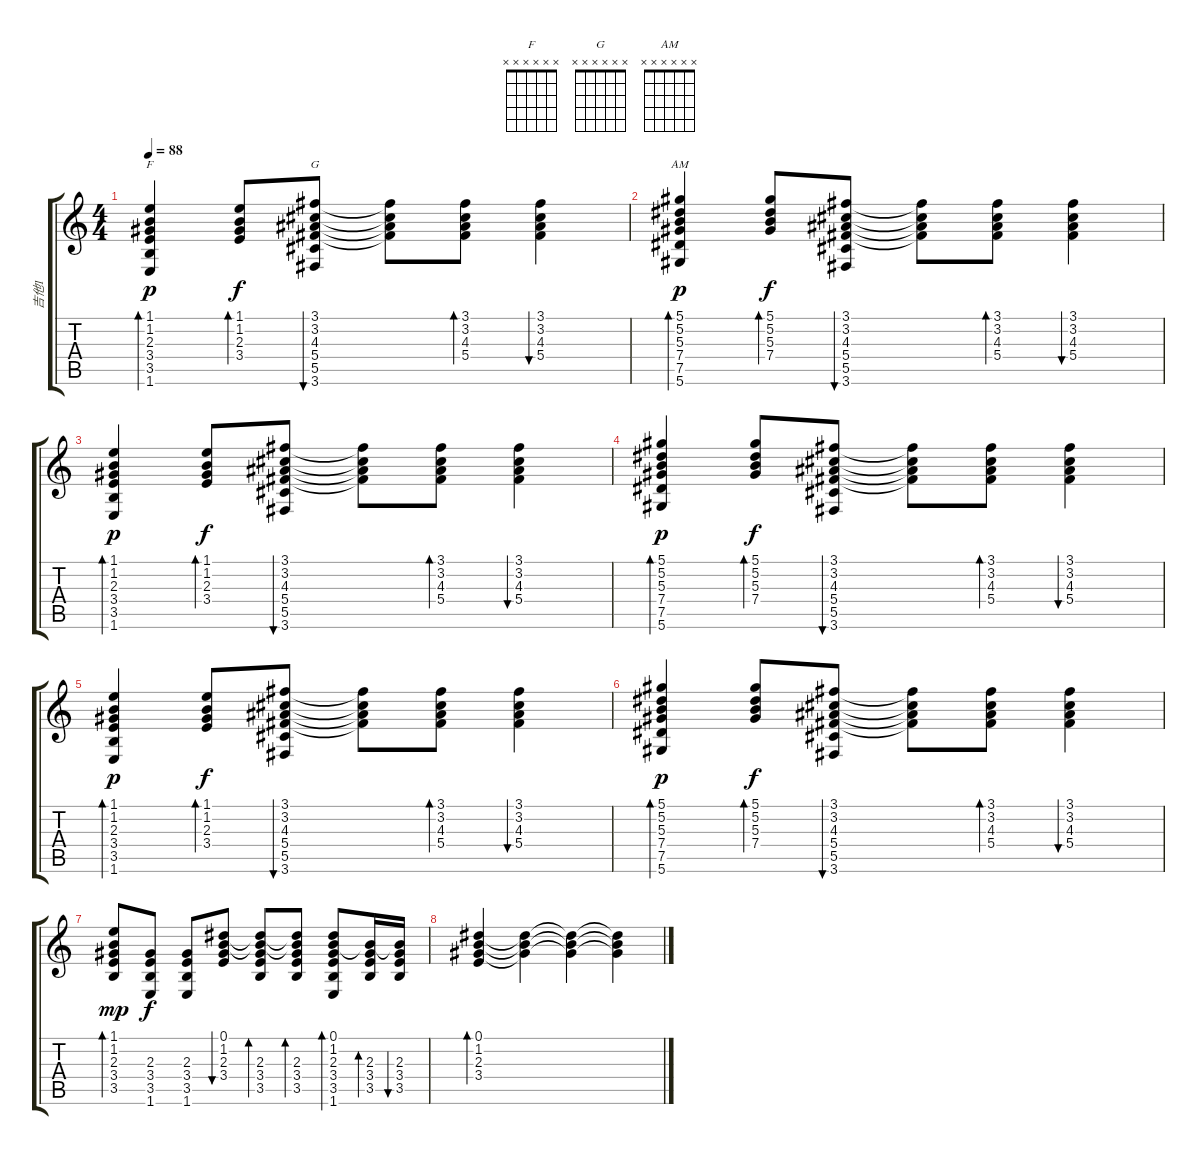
\track ("吉他1" "吉他1") {instrument acousticguitarsteel}
\staff {score tabs}
\tuning (Eb4 Bb3 Gb3 Db3 Ab2 Eb2) {hide}
\chord ("F" x x x x x x) {firstfret 0}
\chord ("G" x x x x x x) {firstfret 0}
\chord ("AM" x x x x x x) {firstfret 0}
\ts (4 4)
\tempo 88
\clef g2
\ks c
(1.1 1.2 2.3 3.4 3.5 1.6).4{bd 30 ch "F" dy p} (1.1 1.2 2.3 3.4).8{bd 30 dy f} (3.1 3.2 4.3 5.4 5.5 3.6).8{bu 30 ch "G"} (3.1{t} 3.2{t} 4.3{t} 5.4{t}).8 (3.1 3.2 4.3 5.4).8{bd 30} (3.1 3.2 4.3 5.4).4{bu 30} |
(5.1 5.2 5.3 7.4 7.5 5.6).4{bd 30 ch "AM" dy p} (5.1 5.2 5.3 7.4).8{bd 30 dy f} (3.1 3.2 4.3 5.4 5.5 3.6).8{bu 30} (3.1{t} 3.2{t} 4.3{t} 5.4{t}).8 (3.1 3.2 4.3 5.4).8{bd 30} (3.1 3.2 4.3 5.4).4{bu 30} |
(1.1 1.2 2.3 3.4 3.5 1.6).4{bd 30 dy p} (1.1 1.2 2.3 3.4).8{bd 30 dy f} (3.1 3.2 4.3 5.4 5.5 3.6).8{bu 30} (3.1{t} 3.2{t} 4.3{t} 5.4{t}).8 (3.1 3.2 4.3 5.4).8{bd 30} (3.1 3.2 4.3 5.4).4{bu 30} |
(5.1 5.2 5.3 7.4 7.5 5.6).4{bd 30 dy p} (5.1 5.2 5.3 7.4).8{bd 30 dy f} (3.1 3.2 4.3 5.4 5.5 3.6).8{bu 30} (3.1{t} 3.2{t} 4.3{t} 5.4{t}).8 (3.1 3.2 4.3 5.4).8{bd 30} (3.1 3.2 4.3 5.4).4{bu 30} |
(1.1 1.2 2.3 3.4 3.5 1.6).4{bd 30 dy p} (1.1 1.2 2.3 3.4).8{bd 30 dy f} (3.1 3.2 4.3 5.4 5.5 3.6).8{bu 30} (3.1{t} 3.2{t} 4.3{t} 5.4{t}).8 (3.1 3.2 4.3 5.4).8{bd 30} (3.1 3.2 4.3 5.4).4{bu 30} |
(5.1 5.2 5.3 7.4 7.5 5.6).4{bd 30 dy p} (5.1 5.2 5.3 7.4).8{bd 30 dy f} (3.1 3.2 4.3 5.4 5.5 3.6).8{bu 30} (3.1{t} 3.2{t} 4.3{t} 5.4{t}).8 (3.1 3.2 4.3 5.4).8{bd 30} (3.1 3.2 4.3 5.4).4{bu 30} |
(1.1 1.2 2.3 3.4 3.5).8{bd 30 dy mp} (2.3 3.4 3.5 1.6).8{dy f} (2.3 3.4 3.5 1.6).8 (0.1 1.2 2.3 3.4).8{bu 30} (0.1{t} 1.2{t} 2.3 3.4 3.5).8{bd 30} (0.1{t} 1.2{t} 2.3 3.4 3.5).8{bd 30} (0.1 1.2 2.3 3.4 3.5 1.6).8{bd 30} (1.2{t} 2.3 3.4 3.5).16{bd 30} (1.2{t} 2.3 3.4 3.5).16{bu 30} |
(0.1 1.2 2.3 3.4).4{bd 30} (0.1{t} 1.2{t} 2.3{t}).4 (0.1{t} 1.2{t} 2.3{t}).4 (0.1{t} 1.2{t} 2.3{t}).4
